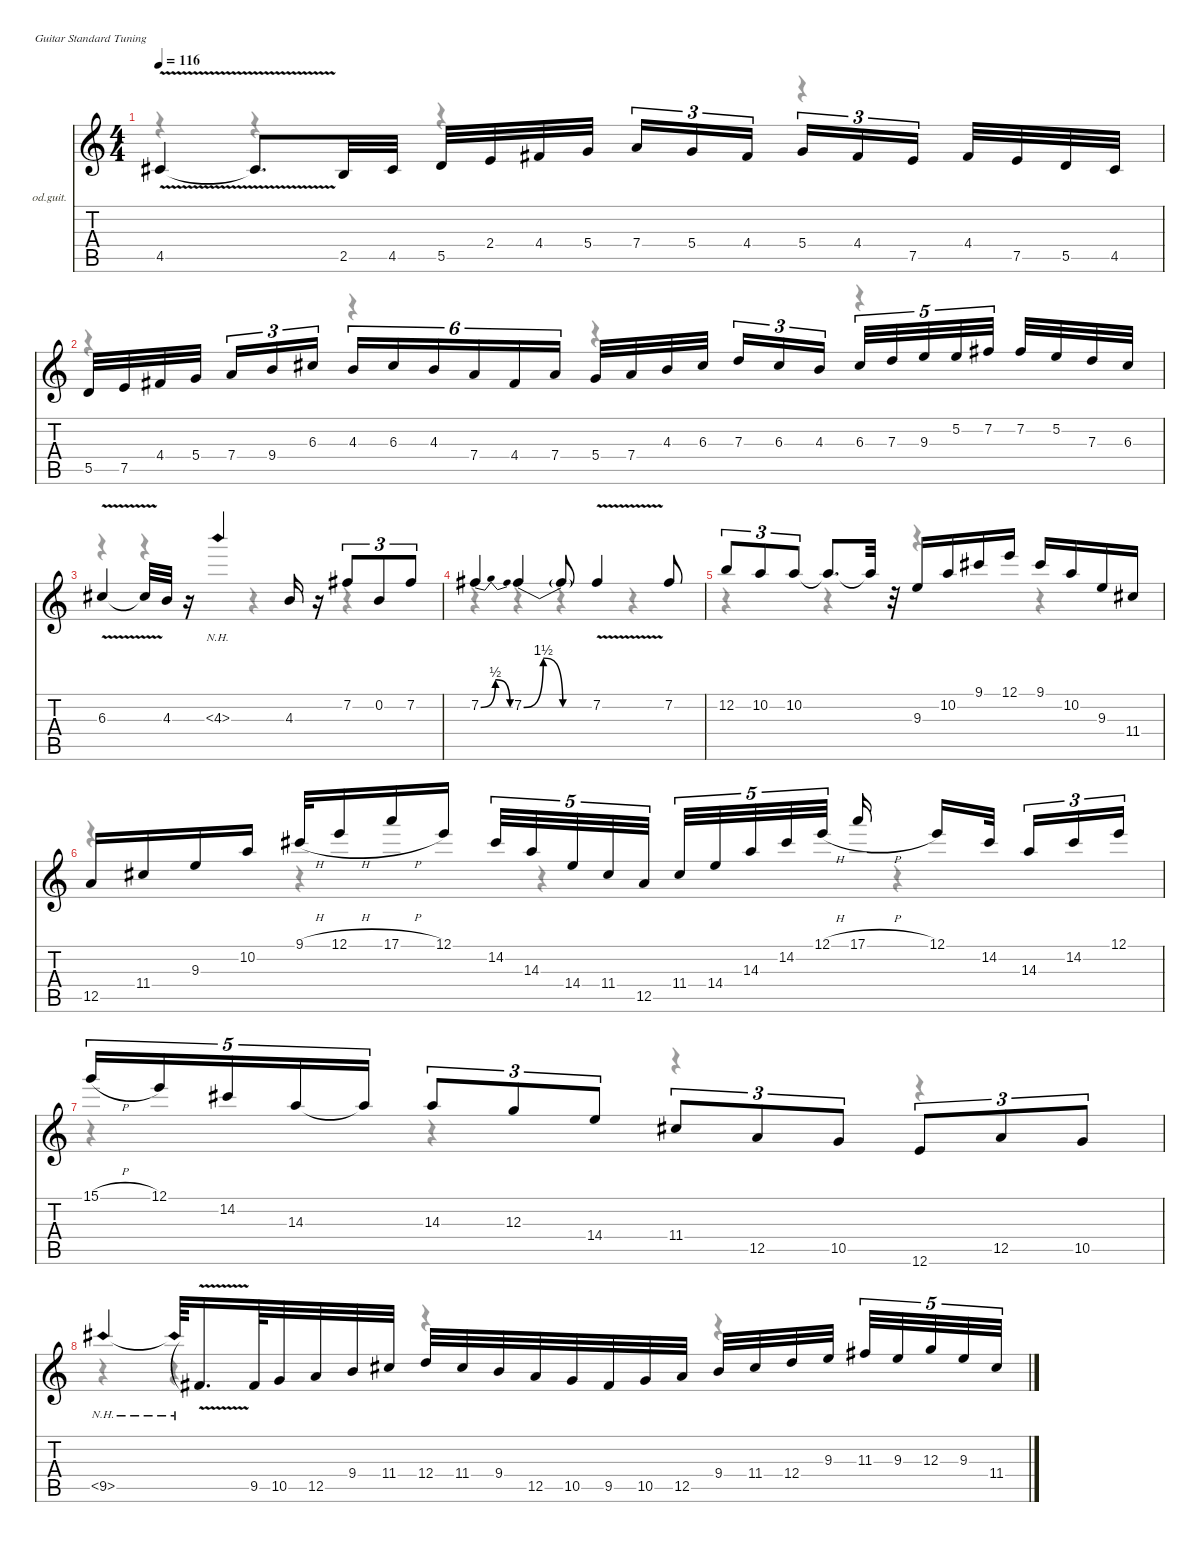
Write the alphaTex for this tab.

\defaultSystemsLayout 4
\hideDynamics
\bracketExtendMode nobrackets
\firstSystemTrackNameOrientation horizontal
\otherSystemsTrackNameOrientation horizontal
\chordDiagramsInScore
\track ("Lead Guitar ( Jason Becker )" "od.guit.") {instrument overdrivenguitar}
\staff {score tabs}
\tuning (E4 B3 G3 D3 A2 E2)
\voice
\ts (4 4)
\tempo 116
\clef g2
\ks c
4.5{v acc #}.4{dy f beam Up} 4.5{v t acc #}.8{d beam Up} 2.5.32{beam Up} 4.5{acc #}.32{beam Up} 5.5.32{beam Up} 2.4.32{beam Up} 4.4{acc #}.32{beam Up} 5.4.32{beam Up} 7.4.16{tu (3 2) beam Up} 5.4.16{tu (3 2) beam Up} 4.4{acc #}.16{tu (3 2) beam Up} 5.4.16{tu (3 2) beam Up} 4.4{acc #}.16{tu (3 2) beam Up} 7.5.16{tu (3 2) beam Up} 4.4{acc #}.32{beam Up} 7.5.32{beam Up} 5.5.32{beam Up} 4.5{acc #}.32{beam Up} |
5.5.32{beam Up} 7.5.32{beam Up} 4.4{acc #}.32{beam Up} 5.4.32{beam Up} 7.4.16{tu (3 2) beam Up} 9.4.16{tu (3 2) beam Up} 6.3{acc #}.16{tu (3 2) beam Up} 4.3.16{tu (6 4) beam Up} 6.3{acc #}.16{tu (6 4) beam Up} 4.3.16{tu (6 4) beam Up} 7.4.16{tu (6 4) beam Up} 4.4{acc #}.16{tu (6 4) beam Up} 7.4.16{tu (6 4) beam Up} 5.4.32{beam Up} 7.4.32{beam Up} 4.3.32{beam Up} 6.3{acc #}.32{beam Up} 7.3.16{tu (3 2) beam Up} 6.3{acc #}.16{tu (3 2) beam Up} 4.3.16{tu (3 2) beam Up} 6.3{acc #}.32{tu (5 4) beam Up} 7.3.32{tu (5 4) beam Up} 9.3.32{tu (5 4) beam Up} 5.2.32{tu (5 4) beam Up} 7.2{acc #}.32{tu (5 4) beam Up} 7.2{acc #}.32{beam Up} 5.2.32{beam Up} 7.3.32{beam Up} 6.3{acc #}.32{beam Up} |
6.3{v acc #}.4{beam Up} 6.3{v t acc #}.32{beam Up} 4.3.32{beam Up} r.16{beam Up} 4.3{nh}.4{beam Up} 4.3.16{beam Up} r.16{beam Up} 7.2{acc #}.8{tu (3 2) beam Up} 0.2.8{tu (3 2) beam Up} 7.2{acc #}.8{tu (3 2) beam Up} |
7.2{be (bendrelease 0 0 15 2 30 2 45 0) acc #}.4{beam Up} 7.2{be (bendrelease 0 0 30 6 30 6 60 0) acc #}.4{beam Up} 7.2{be (hold 0 0 60 0) t acc #}.8{beam Up} 7.2{v acc #}.4{beam Up} 7.2{acc #}.8{beam Up} |
12.2.8{tu (3 2) beam Up} 10.2.8{tu (3 2) beam Up} 10.2.8{tu (3 2) beam Up} 10.2{t}.8{d beam Up} 10.2{t}.32{beam Up} r.32{beam Up} 9.3.16{beam Up} 10.2.16{beam Up} 9.1{acc #}.16{beam Up} 12.1.16{beam Up} 9.1{acc #}.16{beam Up} 10.2.16{beam Up} 9.3.16{beam Up} 11.4{acc #}.16{beam Up} |
12.5.16{beam Up} 11.4{acc #}.16{beam Up} 9.3.16{beam Up} 10.2.16{beam Up} 9.1{h acc #}.32{beam Up} 12.1{h}.16{beam Up} 17.1{h}.16{beam Up} 12.1.16{beam Up} 14.2{acc #}.32{tu (5 4) beam Up} 14.3.32{tu (5 4) beam Up} 14.4.32{tu (5 4) beam Up} 11.4{acc #}.32{tu (5 4) beam Up} 12.5.32{tu (5 4) beam Up} 11.4{acc #}.32{tu (5 4) beam Up} 14.4.32{tu (5 4) beam Up} 14.3.32{tu (5 4) beam Up} 14.2{acc #}.32{tu (5 4) beam Up} 12.1{h}.32{tu (5 4) beam Up} 17.1{h}.16{beam Up} 12.1.16{beam Up} 14.2{acc #}.32{beam Up} 14.3.16{tu (3 2) beam Up} 14.2{acc #}.16{tu (3 2) beam Up} 12.1.16{tu (3 2) beam Up} |
15.1{h}.16{tu (5 4) beam Up} 12.1.16{tu (5 4) beam Up} 14.2{acc #}.16{tu (5 4) beam Up} 14.3.16{tu (5 4) beam Up} 14.3{t}.16{tu (5 4) beam Up} 14.3.8{tu (3 2) beam Up} 12.3.8{tu (3 2) beam Up} 14.4.8{tu (3 2) beam Up} 11.4{acc #}.8{tu (3 2) beam Up} 12.5.8{tu (3 2) beam Up} 10.5.8{tu (3 2) beam Up} 12.6.8{tu (3 2) beam Up} 12.5.8{tu (3 2) beam Up} 10.5.8{tu (3 2) beam Up} |
9.5{nh acc #}.4{beam Up} 9.5{nh t acc #}.64{beam Up} 9.5{v t acc #}.16{d beam Up} 9.5{acc #}.64{beam Up} 10.5.32{beam Up} 12.5.32{beam Up} 9.4.32{beam Up} 11.4{acc #}.32{beam Up} 12.4.32{beam Up} 11.4{acc #}.32{beam Up} 9.4.32{beam Up} 12.5.32{beam Up} 10.5.32{beam Up} 9.5{acc #}.32{beam Up} 10.5.32{beam Up} 12.5.32{beam Up} 9.4.32{beam Up} 11.4{acc #}.32{beam Up} 12.4.32{beam Up} 9.3.32{beam Up} 11.3{acc #}.32{tu (5 4) beam Up} 9.3.32{tu (5 4) beam Up} 12.3.32{tu (5 4) beam Up} 9.3.32{tu (5 4) beam Up} 11.4{acc #}.32{tu (5 4) beam Up}
\voice
\clef g2
\ottava regular
\simile none
\ks c
r.4{dy mf beam Down} r.4{beam Down} r.4{beam Down} r.4{beam Down} |
r.4{beam Down} r.4{beam Down} r.4{beam Down} r.4{beam Down} |
r.4{beam Down} r.4{beam Down} r.4{beam Down} r.4{beam Down} |
r.4{beam Down} r.4{beam Down} r.4{beam Down} r.4{beam Down} |
r.4{beam Down} r.4{beam Down} r.4{beam Down} r.4{beam Down} |
r.4{beam Down} r.4{beam Down} r.4{beam Down} r.4{beam Down} |
r.4{beam Down} r.4{beam Down} r.4{beam Down} r.4{beam Down} |
r.4{beam Down} r.4{beam Down} r.4{beam Down} r.4{beam Down}
